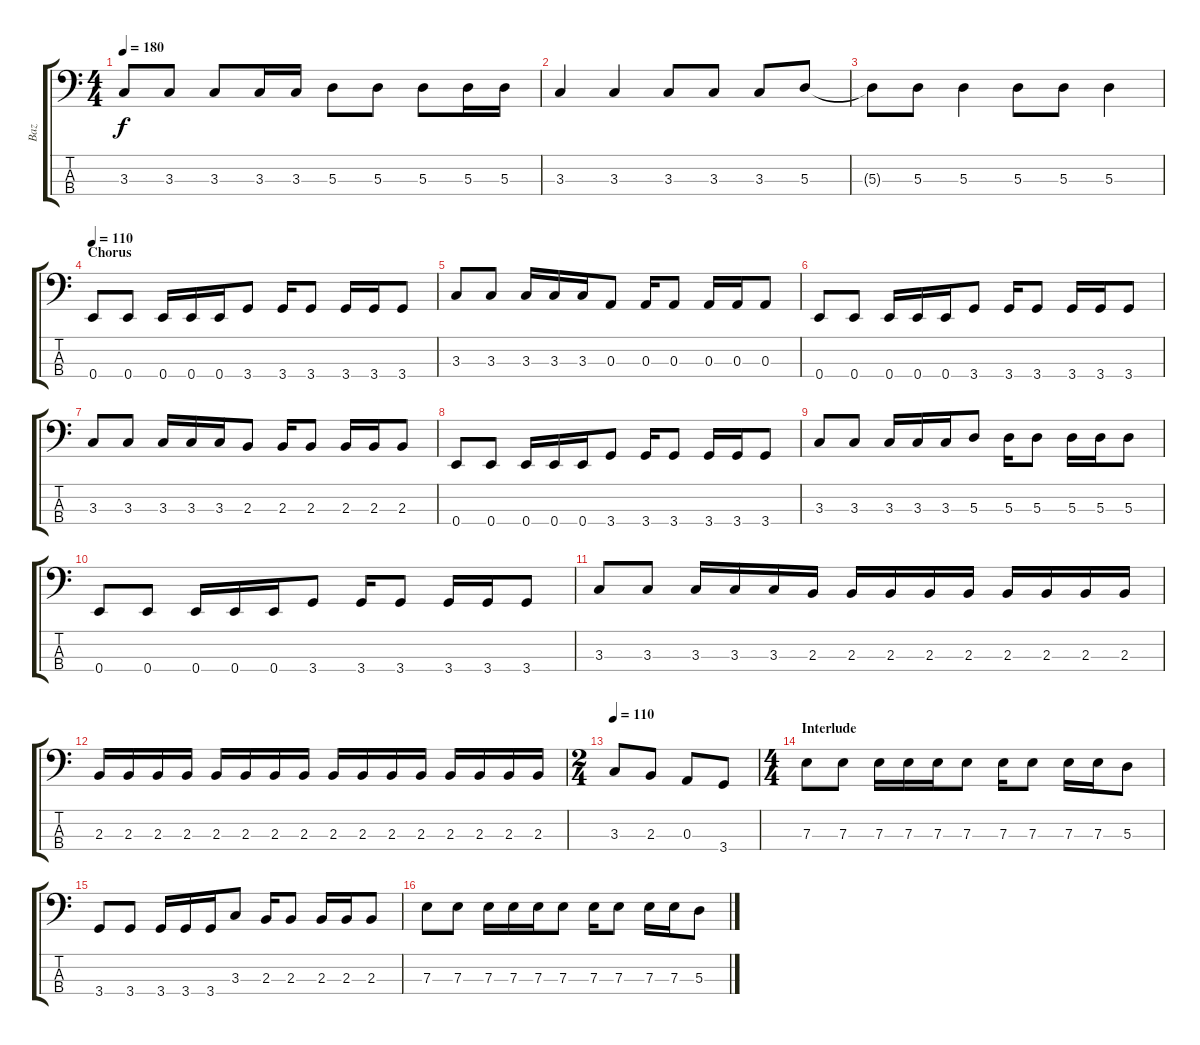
\track ("Baz" "Baz") {instrument electricbassfinger}
\staff {score tabs}
\tuning (G2 D2 A1 E1) {hide}
\ts (4 4)
\tempo 180
\clef f4
\ks c
3.3.8{dy f} 3.3.8 3.3.8 3.3.16 3.3.16 5.3.8 5.3.8 5.3.8 5.3.16 5.3.16 |
3.3.4 3.3.4 3.3.8 3.3.8 3.3.8 5.3.8 |
5.3{t}.8 5.3.8 5.3.4 5.3.8 5.3.8 5.3.4 |
\section ("" "Chorus")
\tempo 101
\tempo 110
0.4.8 0.4.8 0.4.16 0.4.16 0.4.16 3.4.8 3.4.16 3.4.8 3.4.16 3.4.16 3.4.8 |
3.3.8 3.3.8 3.3.16 3.3.16 3.3.16 0.3.8 0.3.16 0.3.8 0.3.16 0.3.16 0.3.8 |
0.4.8 0.4.8 0.4.16 0.4.16 0.4.16 3.4.8 3.4.16 3.4.8 3.4.16 3.4.16 3.4.8 |
3.3.8 3.3.8 3.3.16 3.3.16 3.3.16 2.3.8 2.3.16 2.3.8 2.3.16 2.3.16 2.3.8 |
0.4.8 0.4.8 0.4.16 0.4.16 0.4.16 3.4.8 3.4.16 3.4.8 3.4.16 3.4.16 3.4.8 |
3.3.8 3.3.8 3.3.16 3.3.16 3.3.16 5.3.8 5.3.16 5.3.8 5.3.16 5.3.16 5.3.8 |
0.4.8 0.4.8 0.4.16 0.4.16 0.4.16 3.4.8 3.4.16 3.4.8 3.4.16 3.4.16 3.4.8 |
3.3.8 3.3.8 3.3.16 3.3.16 3.3.16 2.3.16 2.3.16 2.3.16 2.3.16 2.3.16 2.3.16 2.3.16 2.3.16 2.3.16 |
2.3.16 2.3.16 2.3.16 2.3.16 2.3.16 2.3.16 2.3.16 2.3.16 2.3.16 2.3.16 2.3.16 2.3.16 2.3.16 2.3.16 2.3.16 2.3.16 |
\ts (2 4)
\tempo 110
3.3.8 2.3.8 0.3.8 3.4.8 |
\ts (4 4)
\section ("" "Interlude")
7.3.8 7.3.8 7.3.16 7.3.16 7.3.16 7.3.8 7.3.16 7.3.8 7.3.16 7.3.16 5.3.8 |
3.4.8 3.4.8 3.4.16 3.4.16 3.4.16 3.3.8 2.3.16 2.3.8 2.3.16 2.3.16 2.3.8 |
7.3.8 7.3.8 7.3.16 7.3.16 7.3.16 7.3.8 7.3.16 7.3.8 7.3.16 7.3.16 5.3.8
